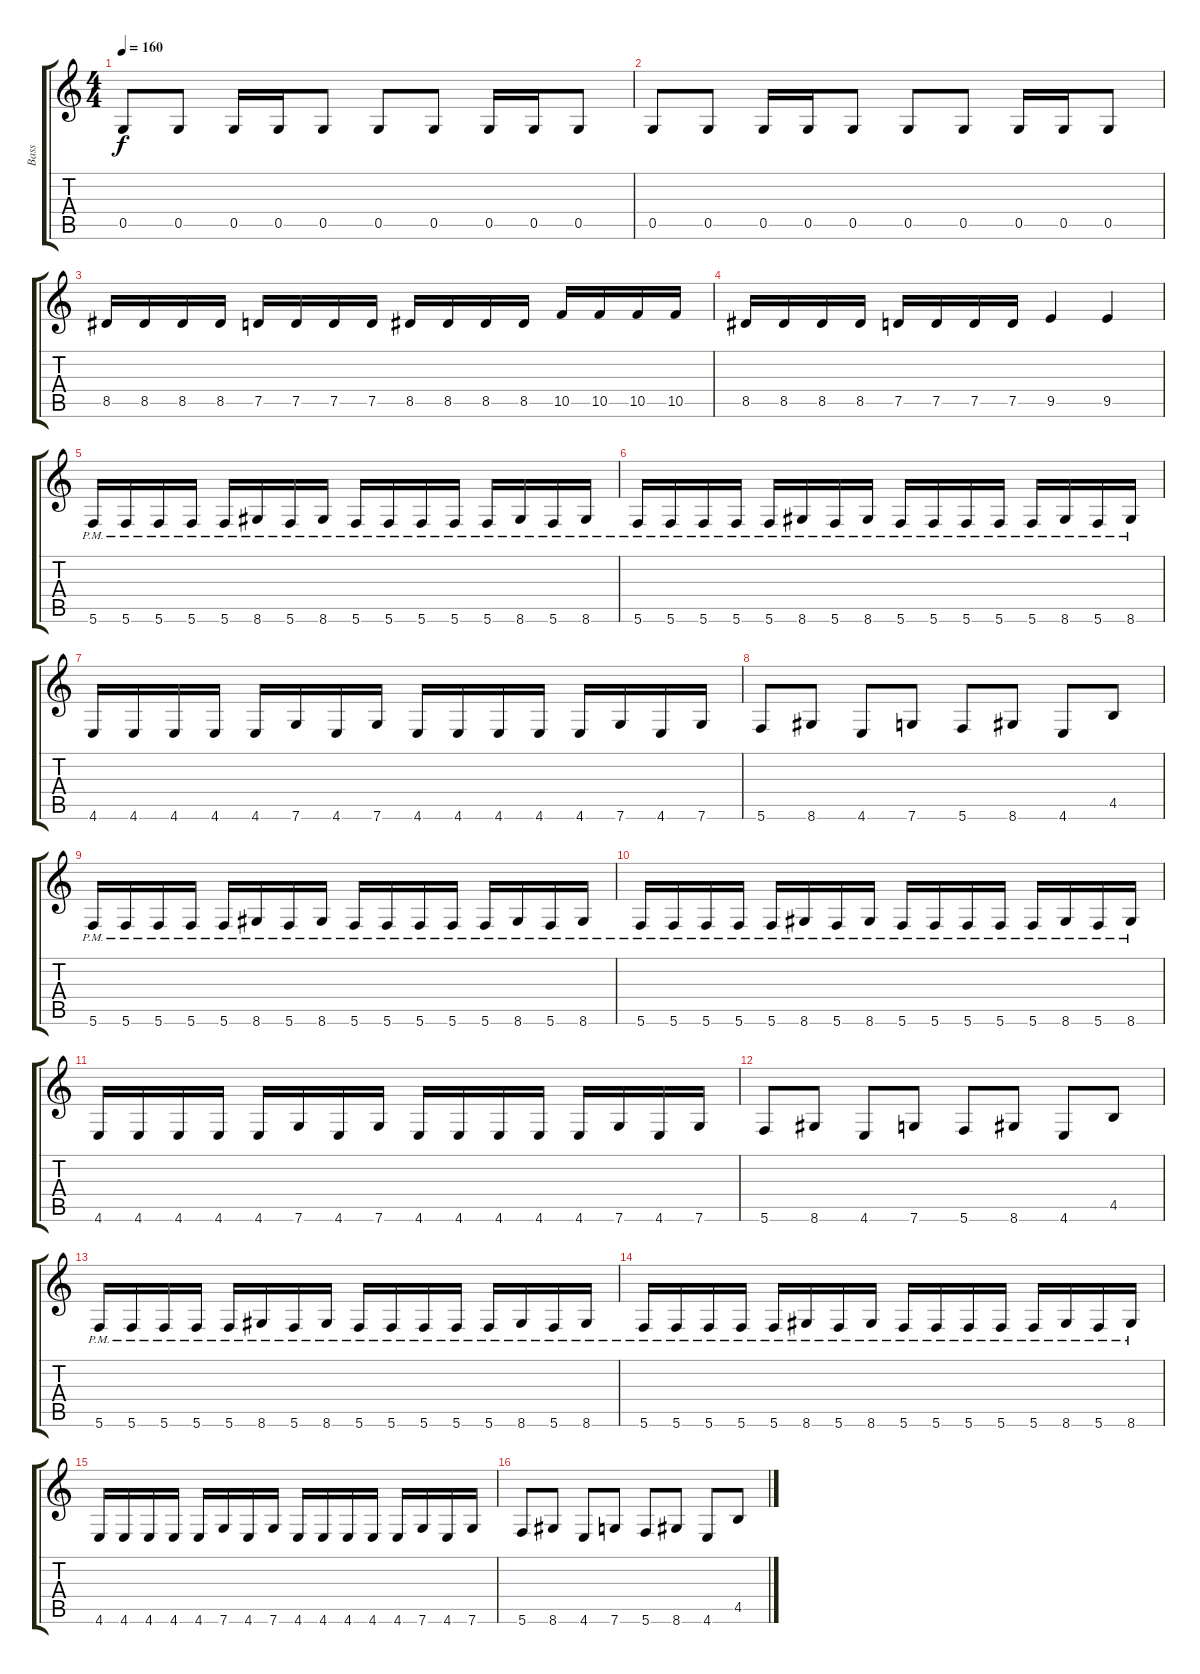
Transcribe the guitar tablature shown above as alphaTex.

\track ("Bass" "Bass") {instrument electricbassfinger}
\staff {score tabs}
\tuning (D4 A3 F3 C3 G2 C2) {hide}
\ts (4 4)
\tempo 160
\clef g2
\ks c
0.5.8{dy f} 0.5.8 0.5.16 0.5.16 0.5.8 0.5.8 0.5.8 0.5.16 0.5.16 0.5.8 |
0.5.8 0.5.8 0.5.16 0.5.16 0.5.8 0.5.8 0.5.8 0.5.16 0.5.16 0.5.8 |
8.5.16 8.5.16 8.5.16 8.5.16 7.5.16 7.5.16 7.5.16 7.5.16 8.5.16 8.5.16 8.5.16 8.5.16 10.5.16 10.5.16 10.5.16 10.5.16 |
8.5.16 8.5.16 8.5.16 8.5.16 7.5.16 7.5.16 7.5.16 7.5.16 9.5.4 9.5.4 |
5.6{pm}.16 5.6{pm}.16 5.6{pm}.16 5.6{pm}.16 5.6{pm}.16 8.6{pm}.16 5.6{pm}.16 8.6{pm}.16 5.6{pm}.16 5.6{pm}.16 5.6{pm}.16 5.6{pm}.16 5.6{pm}.16 8.6{pm}.16 5.6{pm}.16 8.6{pm}.16 |
5.6{pm}.16 5.6{pm}.16 5.6{pm}.16 5.6{pm}.16 5.6{pm}.16 8.6{pm}.16 5.6{pm}.16 8.6{pm}.16 5.6{pm}.16 5.6{pm}.16 5.6{pm}.16 5.6{pm}.16 5.6{pm}.16 8.6{pm}.16 5.6{pm}.16 8.6{pm}.16 |
4.6.16 4.6.16 4.6.16 4.6.16 4.6.16 7.6.16 4.6.16 7.6.16 4.6.16 4.6.16 4.6.16 4.6.16 4.6.16 7.6.16 4.6.16 7.6.16 |
5.6.8 8.6.8 4.6.8 7.6.8 5.6.8 8.6.8 4.6.8 4.5.8 |
5.6{pm}.16 5.6{pm}.16 5.6{pm}.16 5.6{pm}.16 5.6{pm}.16 8.6{pm}.16 5.6{pm}.16 8.6{pm}.16 5.6{pm}.16 5.6{pm}.16 5.6{pm}.16 5.6{pm}.16 5.6{pm}.16 8.6{pm}.16 5.6{pm}.16 8.6{pm}.16 |
5.6{pm}.16 5.6{pm}.16 5.6{pm}.16 5.6{pm}.16 5.6{pm}.16 8.6{pm}.16 5.6{pm}.16 8.6{pm}.16 5.6{pm}.16 5.6{pm}.16 5.6{pm}.16 5.6{pm}.16 5.6{pm}.16 8.6{pm}.16 5.6{pm}.16 8.6{pm}.16 |
4.6.16 4.6.16 4.6.16 4.6.16 4.6.16 7.6.16 4.6.16 7.6.16 4.6.16 4.6.16 4.6.16 4.6.16 4.6.16 7.6.16 4.6.16 7.6.16 |
5.6.8 8.6.8 4.6.8 7.6.8 5.6.8 8.6.8 4.6.8 4.5.8 |
5.6{pm}.16 5.6{pm}.16 5.6{pm}.16 5.6{pm}.16 5.6{pm}.16 8.6{pm}.16 5.6{pm}.16 8.6{pm}.16 5.6{pm}.16 5.6{pm}.16 5.6{pm}.16 5.6{pm}.16 5.6{pm}.16 8.6{pm}.16 5.6{pm}.16 8.6{pm}.16 |
5.6{pm}.16 5.6{pm}.16 5.6{pm}.16 5.6{pm}.16 5.6{pm}.16 8.6{pm}.16 5.6{pm}.16 8.6{pm}.16 5.6{pm}.16 5.6{pm}.16 5.6{pm}.16 5.6{pm}.16 5.6{pm}.16 8.6{pm}.16 5.6{pm}.16 8.6{pm}.16 |
4.6.16 4.6.16 4.6.16 4.6.16 4.6.16 7.6.16 4.6.16 7.6.16 4.6.16 4.6.16 4.6.16 4.6.16 4.6.16 7.6.16 4.6.16 7.6.16 |
5.6.8 8.6.8 4.6.8 7.6.8 5.6.8 8.6.8 4.6.8 4.5.8
